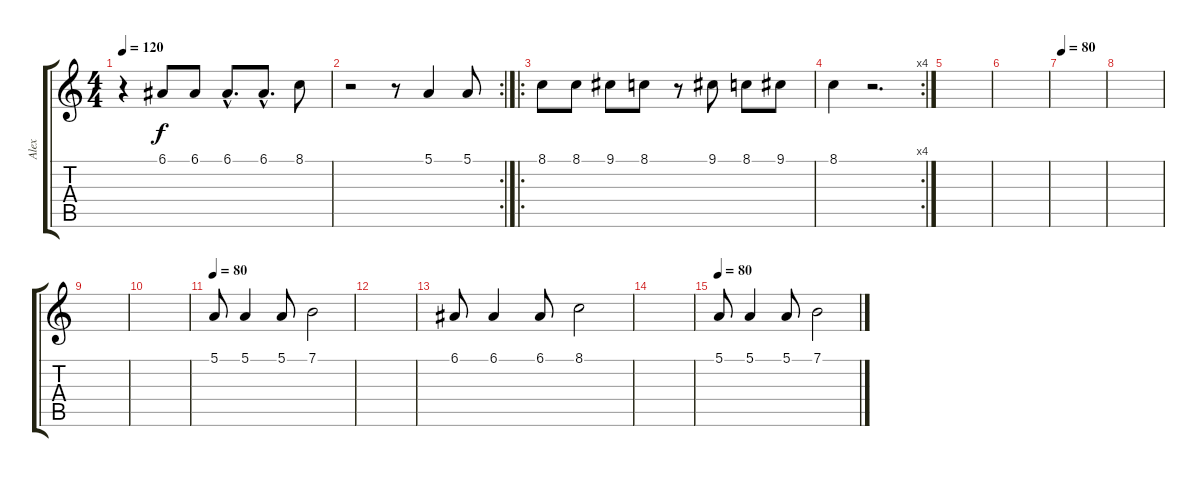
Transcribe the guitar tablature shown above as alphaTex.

\track ("Alex" "Alex") {instrument voiceoohs}
\staff {score tabs}
\tuning (E4 B3 G3 D3 A2 E2) {hide}
\ts (4 4)
\tempo 120
\clef g2
\ks c
r.4{dy f} 6.1.8 6.1.8 6.1{hac}.8{d} 6.1{hac}.8{d} 8.1.8 |
\rc 2
r.2 r.8 5.1.4 5.1.8 |
\ro
8.1.8 8.1.8 9.1.8 8.1.8 r.8 9.1.8 8.1.8 9.1.8 |
\rc 4
8.1.4 r.2{d} |
|
|
\tempo 80
|
|
|
|
\tempo 80
5.1.8 5.1.4 5.1.8 7.1.2 |
|
6.1.8 6.1.4 6.1.8 8.1.2 |
|
\tempo 80
5.1.8 5.1.4 5.1.8 7.1.2
